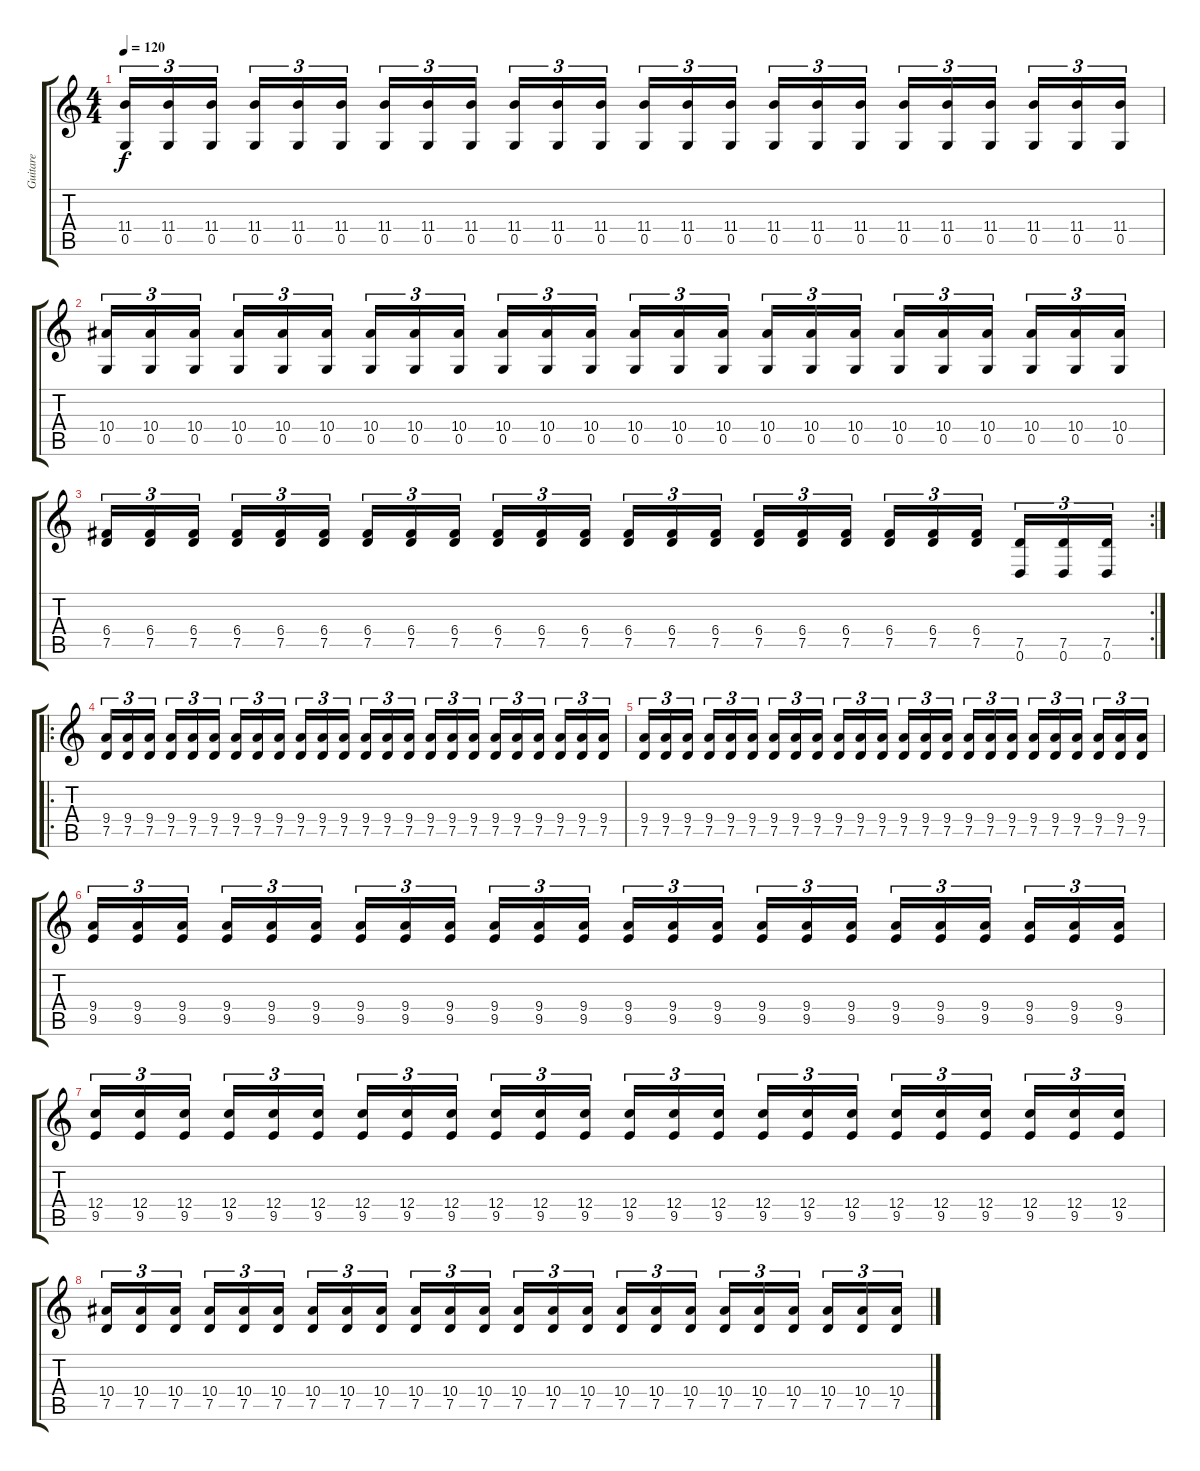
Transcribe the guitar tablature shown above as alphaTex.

\track ("Guitare" "Guitare") {instrument distortionguitar}
\staff {score tabs}
\tuning (D4 A3 F3 C3 G2 D2) {hide}
\ts (4 4)
\tempo 120
\clef g2
\ks c
(11.4 0.5).16{tu (3 2) dy f} (11.4 0.5).16{tu (3 2)} (11.4 0.5).16{tu (3 2) beam splitsecondary} (11.4 0.5).16{tu (3 2)} (11.4 0.5).16{tu (3 2)} (11.4 0.5).16{tu (3 2)} (11.4 0.5).16{tu (3 2)} (11.4 0.5).16{tu (3 2)} (11.4 0.5).16{tu (3 2) beam splitsecondary} (11.4 0.5).16{tu (3 2)} (11.4 0.5).16{tu (3 2)} (11.4 0.5).16{tu (3 2)} (11.4 0.5).16{tu (3 2)} (11.4 0.5).16{tu (3 2)} (11.4 0.5).16{tu (3 2) beam splitsecondary} (11.4 0.5).16{tu (3 2)} (11.4 0.5).16{tu (3 2)} (11.4 0.5).16{tu (3 2)} (11.4 0.5).16{tu (3 2)} (11.4 0.5).16{tu (3 2)} (11.4 0.5).16{tu (3 2) beam splitsecondary} (11.4 0.5).16{tu (3 2)} (11.4 0.5).16{tu (3 2)} (11.4 0.5).16{tu (3 2)} |
(10.4 0.5).16{tu (3 2)} (10.4 0.5).16{tu (3 2)} (10.4 0.5).16{tu (3 2) beam splitsecondary} (10.4 0.5).16{tu (3 2)} (10.4 0.5).16{tu (3 2)} (10.4 0.5).16{tu (3 2)} (10.4 0.5).16{tu (3 2)} (10.4 0.5).16{tu (3 2)} (10.4 0.5).16{tu (3 2) beam splitsecondary} (10.4 0.5).16{tu (3 2)} (10.4 0.5).16{tu (3 2)} (10.4 0.5).16{tu (3 2)} (10.4 0.5).16{tu (3 2)} (10.4 0.5).16{tu (3 2)} (10.4 0.5).16{tu (3 2) beam splitsecondary} (10.4 0.5).16{tu (3 2)} (10.4 0.5).16{tu (3 2)} (10.4 0.5).16{tu (3 2)} (10.4 0.5).16{tu (3 2)} (10.4 0.5).16{tu (3 2)} (10.4 0.5).16{tu (3 2) beam splitsecondary} (10.4 0.5).16{tu (3 2)} (10.4 0.5).16{tu (3 2)} (10.4 0.5).16{tu (3 2)} |
\rc 2
(6.4 7.5).16{tu (3 2)} (6.4 7.5).16{tu (3 2)} (6.4 7.5).16{tu (3 2) beam splitsecondary} (6.4 7.5).16{tu (3 2)} (6.4 7.5).16{tu (3 2)} (6.4 7.5).16{tu (3 2)} (6.4 7.5).16{tu (3 2)} (6.4 7.5).16{tu (3 2)} (6.4 7.5).16{tu (3 2) beam splitsecondary} (6.4 7.5).16{tu (3 2)} (6.4 7.5).16{tu (3 2)} (6.4 7.5).16{tu (3 2)} (6.4 7.5).16{tu (3 2)} (6.4 7.5).16{tu (3 2)} (6.4 7.5).16{tu (3 2) beam splitsecondary} (6.4 7.5).16{tu (3 2)} (6.4 7.5).16{tu (3 2)} (6.4 7.5).16{tu (3 2)} (6.4 7.5).16{tu (3 2)} (6.4 7.5).16{tu (3 2)} (6.4 7.5).16{tu (3 2) beam splitsecondary} (7.5 0.6).16{tu (3 2)} (7.5 0.6).16{tu (3 2)} (7.5 0.6).16{tu (3 2)} |
\ro
(9.4 7.5).16{tu (3 2)} (9.4 7.5).16{tu (3 2)} (9.4 7.5).16{tu (3 2) beam splitsecondary} (9.4 7.5).16{tu (3 2)} (9.4 7.5).16{tu (3 2)} (9.4 7.5).16{tu (3 2)} (9.4 7.5).16{tu (3 2)} (9.4 7.5).16{tu (3 2)} (9.4 7.5).16{tu (3 2) beam splitsecondary} (9.4 7.5).16{tu (3 2)} (9.4 7.5).16{tu (3 2)} (9.4 7.5).16{tu (3 2)} (9.4 7.5).16{tu (3 2)} (9.4 7.5).16{tu (3 2)} (9.4 7.5).16{tu (3 2) beam splitsecondary} (9.4 7.5).16{tu (3 2)} (9.4 7.5).16{tu (3 2)} (9.4 7.5).16{tu (3 2)} (9.4 7.5).16{tu (3 2)} (9.4 7.5).16{tu (3 2)} (9.4 7.5).16{tu (3 2) beam splitsecondary} (9.4 7.5).16{tu (3 2)} (9.4 7.5).16{tu (3 2)} (9.4 7.5).16{tu (3 2)} |
(9.4 7.5).16{tu (3 2)} (9.4 7.5).16{tu (3 2)} (9.4 7.5).16{tu (3 2) beam splitsecondary} (9.4 7.5).16{tu (3 2)} (9.4 7.5).16{tu (3 2)} (9.4 7.5).16{tu (3 2)} (9.4 7.5).16{tu (3 2)} (9.4 7.5).16{tu (3 2)} (9.4 7.5).16{tu (3 2) beam splitsecondary} (9.4 7.5).16{tu (3 2)} (9.4 7.5).16{tu (3 2)} (9.4 7.5).16{tu (3 2)} (9.4 7.5).16{tu (3 2)} (9.4 7.5).16{tu (3 2)} (9.4 7.5).16{tu (3 2) beam splitsecondary} (9.4 7.5).16{tu (3 2)} (9.4 7.5).16{tu (3 2)} (9.4 7.5).16{tu (3 2)} (9.4 7.5).16{tu (3 2)} (9.4 7.5).16{tu (3 2)} (9.4 7.5).16{tu (3 2) beam splitsecondary} (9.4 7.5).16{tu (3 2)} (9.4 7.5).16{tu (3 2)} (9.4 7.5).16{tu (3 2)} |
(9.4 9.5).16{tu (3 2)} (9.4 9.5).16{tu (3 2)} (9.4 9.5).16{tu (3 2) beam splitsecondary} (9.4 9.5).16{tu (3 2)} (9.4 9.5).16{tu (3 2)} (9.4 9.5).16{tu (3 2)} (9.4 9.5).16{tu (3 2)} (9.4 9.5).16{tu (3 2)} (9.4 9.5).16{tu (3 2) beam splitsecondary} (9.4 9.5).16{tu (3 2)} (9.4 9.5).16{tu (3 2)} (9.4 9.5).16{tu (3 2)} (9.4 9.5).16{tu (3 2)} (9.4 9.5).16{tu (3 2)} (9.4 9.5).16{tu (3 2) beam splitsecondary} (9.4 9.5).16{tu (3 2)} (9.4 9.5).16{tu (3 2)} (9.4 9.5).16{tu (3 2)} (9.4 9.5).16{tu (3 2)} (9.4 9.5).16{tu (3 2)} (9.4 9.5).16{tu (3 2) beam splitsecondary} (9.4 9.5).16{tu (3 2)} (9.4 9.5).16{tu (3 2)} (9.4 9.5).16{tu (3 2)} |
(12.4 9.5).16{tu (3 2)} (12.4 9.5).16{tu (3 2)} (12.4 9.5).16{tu (3 2) beam splitsecondary} (12.4 9.5).16{tu (3 2)} (12.4 9.5).16{tu (3 2)} (12.4 9.5).16{tu (3 2)} (12.4 9.5).16{tu (3 2)} (12.4 9.5).16{tu (3 2)} (12.4 9.5).16{tu (3 2) beam splitsecondary} (12.4 9.5).16{tu (3 2)} (12.4 9.5).16{tu (3 2)} (12.4 9.5).16{tu (3 2)} (12.4 9.5).16{tu (3 2)} (12.4 9.5).16{tu (3 2)} (12.4 9.5).16{tu (3 2) beam splitsecondary} (12.4 9.5).16{tu (3 2)} (12.4 9.5).16{tu (3 2)} (12.4 9.5).16{tu (3 2)} (12.4 9.5).16{tu (3 2)} (12.4 9.5).16{tu (3 2)} (12.4 9.5).16{tu (3 2) beam splitsecondary} (12.4 9.5).16{tu (3 2)} (12.4 9.5).16{tu (3 2)} (12.4 9.5).16{tu (3 2)} |
(10.4 7.5).16{tu (3 2)} (10.4 7.5).16{tu (3 2)} (10.4 7.5).16{tu (3 2) beam splitsecondary} (10.4 7.5).16{tu (3 2)} (10.4 7.5).16{tu (3 2)} (10.4 7.5).16{tu (3 2)} (10.4 7.5).16{tu (3 2)} (10.4 7.5).16{tu (3 2)} (10.4 7.5).16{tu (3 2) beam splitsecondary} (10.4 7.5).16{tu (3 2)} (10.4 7.5).16{tu (3 2)} (10.4 7.5).16{tu (3 2)} (10.4 7.5).16{tu (3 2)} (10.4 7.5).16{tu (3 2)} (10.4 7.5).16{tu (3 2) beam splitsecondary} (10.4 7.5).16{tu (3 2)} (10.4 7.5).16{tu (3 2)} (10.4 7.5).16{tu (3 2)} (10.4 7.5).16{tu (3 2)} (10.4 7.5).16{tu (3 2)} (10.4 7.5).16{tu (3 2) beam splitsecondary} (10.4 7.5).16{tu (3 2)} (10.4 7.5).16{tu (3 2)} (10.4 7.5).16{tu (3 2)}
